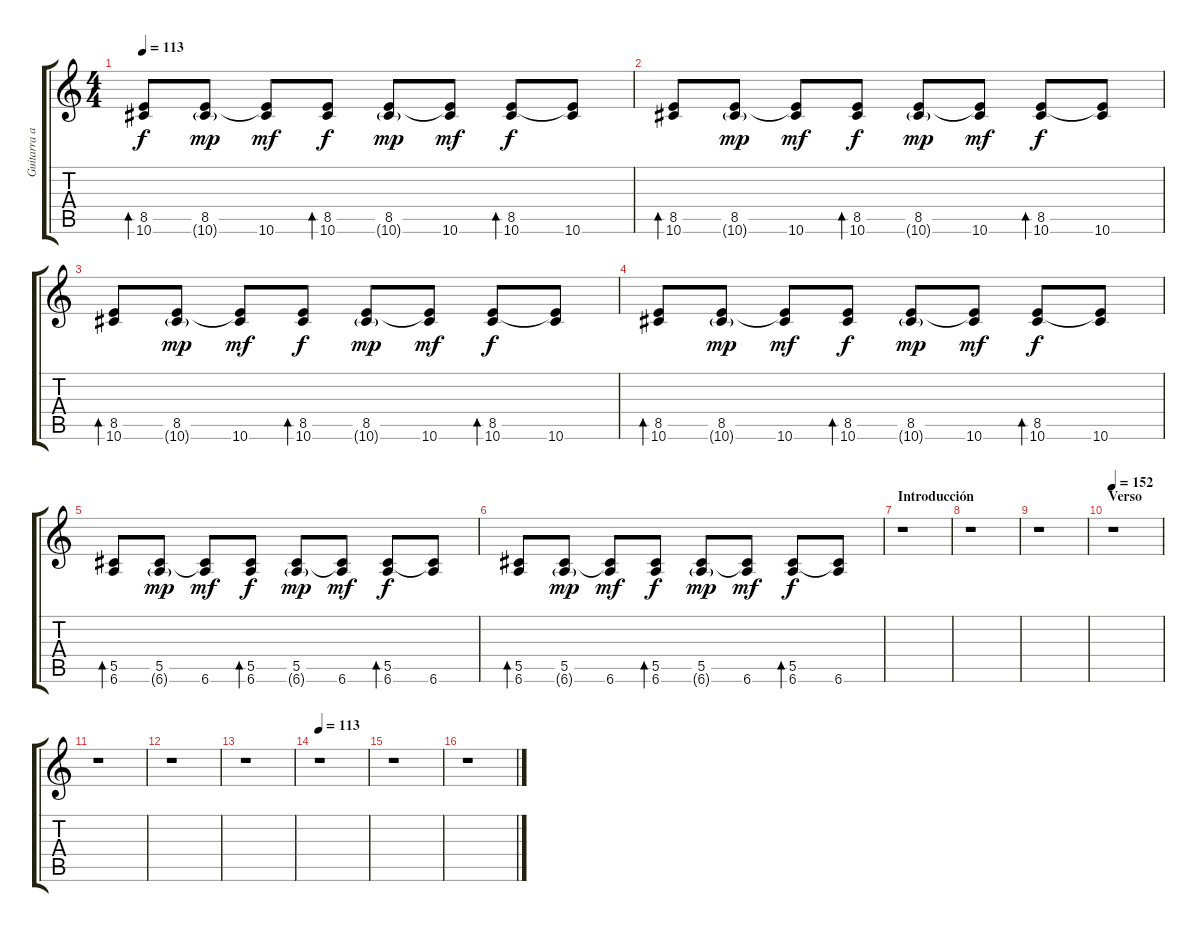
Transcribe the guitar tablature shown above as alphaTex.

\track ("Guitarra acústica" "Guitarra a") {instrument electricguitarjazz}
\staff {score tabs}
\tuning (Eb4 Bb3 Gb3 Db3 Ab2 Eb2) {hide}
\ts (4 4)
\tempo 113
\clef g2
\ks c
(8.5 10.6).8{bd 240 dy f volume 10 instrument electricguitarjazz} (8.5 10.6{g}).8{dy mp} (8.5{t} 10.6).8{dy mf} (8.5 10.6).8{bd 60 dy f} (8.5 10.6{g}).8{dy mp} (8.5{t} 10.6).8{dy mf} (8.5 10.6).8{bd 60 dy f} (8.5{t} 10.6).8 |
(8.5 10.6).8{bd 240} (8.5 10.6{g}).8{dy mp} (8.5{t} 10.6).8{dy mf} (8.5 10.6).8{bd 60 dy f} (8.5 10.6{g}).8{dy mp} (8.5{t} 10.6).8{dy mf} (8.5 10.6).8{bd 60 dy f} (8.5{t} 10.6).8 |
(8.5 10.6).8{bd 240} (8.5 10.6{g}).8{dy mp} (8.5{t} 10.6).8{dy mf} (8.5 10.6).8{bd 60 dy f} (8.5 10.6{g}).8{dy mp} (8.5{t} 10.6).8{dy mf} (8.5 10.6).8{bd 60 dy f} (8.5{t} 10.6).8 |
(8.5 10.6).8{bd 240} (8.5 10.6{g}).8{dy mp} (8.5{t} 10.6).8{dy mf} (8.5 10.6).8{bd 60 dy f} (8.5 10.6{g}).8{dy mp} (8.5{t} 10.6).8{dy mf} (8.5 10.6).8{bd 60 dy f} (8.5{t} 10.6).8 |
(5.5 6.6).8{bd 240} (5.5 6.6{g}).8{dy mp} (5.5{t} 6.6).8{dy mf} (5.5 6.6).8{bd 60 dy f} (5.5 6.6{g}).8{dy mp} (5.5{t} 6.6).8{dy mf} (5.5 6.6).8{bd 60 dy f} (5.5{t} 6.6).8 |
(5.5 6.6).8{bd 240} (5.5 6.6{g}).8{dy mp} (5.5{t} 6.6).8{dy mf} (5.5 6.6).8{bd 60 dy f} (5.5 6.6{g}).8{dy mp} (5.5{t} 6.6).8{dy mf} (5.5 6.6).8{bd 60 dy f} (5.5{t} 6.6).8 |
\section ("" "Introducción")
r.1 |
r.1 |
r.1 |
\section ("" "Verso ")
\tempo 152
r.1 |
r.1 |
r.1 |
r.1 |
\tempo 113
r.1 |
r.1 |
r.1
